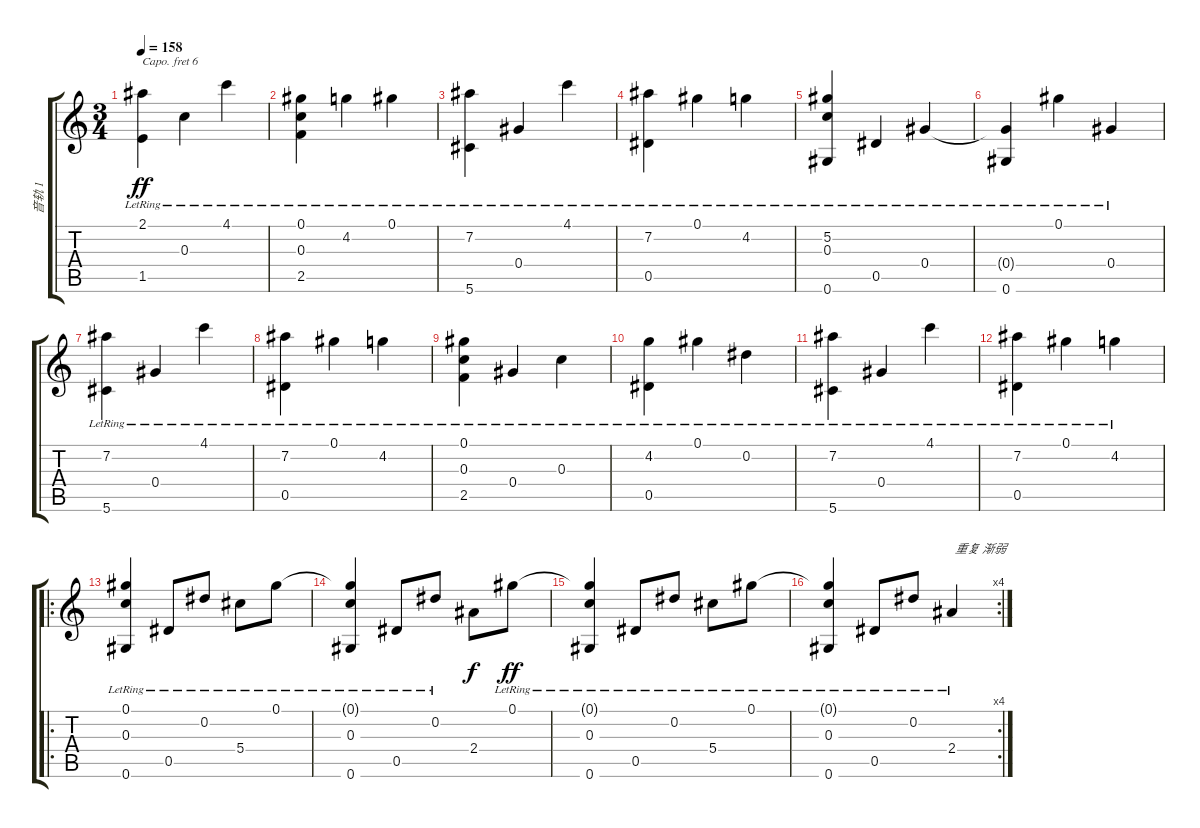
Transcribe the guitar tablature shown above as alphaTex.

\track ("音轨 1" "音轨 1") {instrument acousticguitarsteel}
\staff {score tabs}
\capo 6
\tuning (D4 A3 Gb3 D3 A2 D2) {hide}
\ts (3 4)
\tempo 158
\clef g2
\ks c
(2.1{lr} 1.5{lr}).4{dy ff} 0.3{lr}.4 4.1{lr}.4 |
(0.1{lr} 0.3{lr} 2.5{lr}).4 4.2{lr}.4 0.1{lr}.4 |
(7.2{lr} 5.6{lr}).4 0.4{lr}.4 4.1{lr}.4 |
(7.2{lr} 0.5{lr}).4 0.1{lr}.4 4.2{lr}.4 |
(5.2{lr} 0.3{lr} 0.6{lr}).4 0.5{lr}.4 0.4{lr}.4 |
(0.4{t} 0.6{lr}).4 0.1{lr}.4 0.4{lr}.4 |
(7.2{lr} 5.6{lr}).4 0.4{lr}.4 4.1{lr}.4 |
(7.2{lr} 0.5{lr}).4 0.1{lr}.4 4.2{lr}.4 |
(0.1{lr} 0.3{lr} 2.5{lr}).4 0.4{lr}.4 0.3{lr}.4 |
(4.2{lr} 0.5{lr}).4 0.1{lr}.4 0.2{lr}.4 |
(7.2{lr} 5.6{lr}).4 0.4{lr}.4 4.1{lr}.4 |
(7.2{lr} 0.5{lr}).4 0.1{lr}.4 4.2{lr}.4 |
\ro
(0.1{lr} 0.3{lr} 0.6{lr}).4 0.5{lr}.8 0.2{lr}.8 5.4{lr}.8 0.1{lr}.8 |
(0.1{t} 0.3{lr} 0.6{lr}).4 0.5{lr}.8 0.2{lr}.8 2.4.8{dy f} 0.1{lr}.8{dy ff} |
(0.1{t} 0.3{lr} 0.6{lr}).4 0.5{lr}.8 0.2{lr}.8 5.4{lr}.8 0.1{lr}.8 |
\rc 4
(0.1{t} 0.3{lr} 0.6{lr}).4 0.5{lr}.8 0.2{lr}.8 2.4{lr}.4{txt " 重复 渐弱"}
